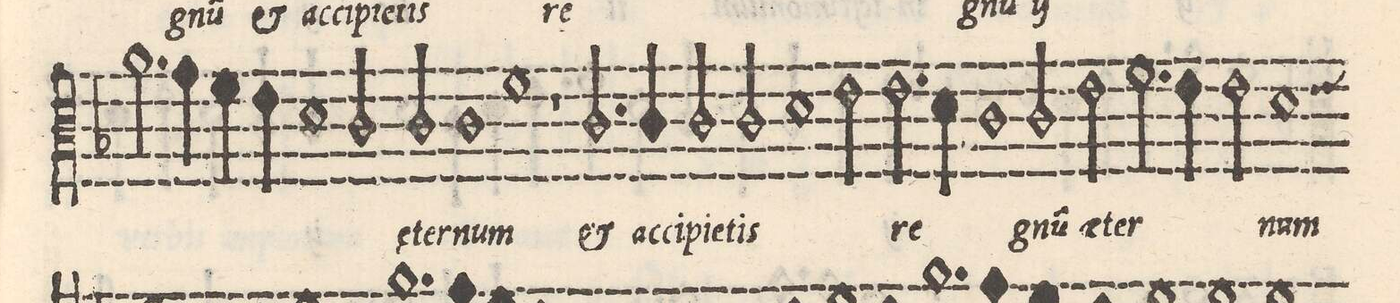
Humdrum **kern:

**kern	**text
*I"ALTVS	*
*clefC3	*
*k[b-]	*
*met(C|)	*
*M2/1	*
2.a\	re-
4g\	.
4f\	.
4e\	.
=47-	=47-
1d	.
2c/	-gnu(m)
*	*Xij
2c/	ę-
=48-	=48-
1c	-ter-
1f	-num
=49-	=49-
1r	.
2.c/	et
4c/	ac-
=50-	=50-
2c/	-ci-
2c/	-pi-
1d	-e-
=51-	=51-
2e\	-tis
2.e\	re-
4d\	.
1c\	.
=52-	=52-
2c/	-gnu(m)
2e\	ae-
2.f\	-ter-
=53-	=53-
4e\	.
2e\	.
1d	-num
*custos:e	*
=54-	=54-
*M3/1	*
*met(O|3)	*
*-	*-
